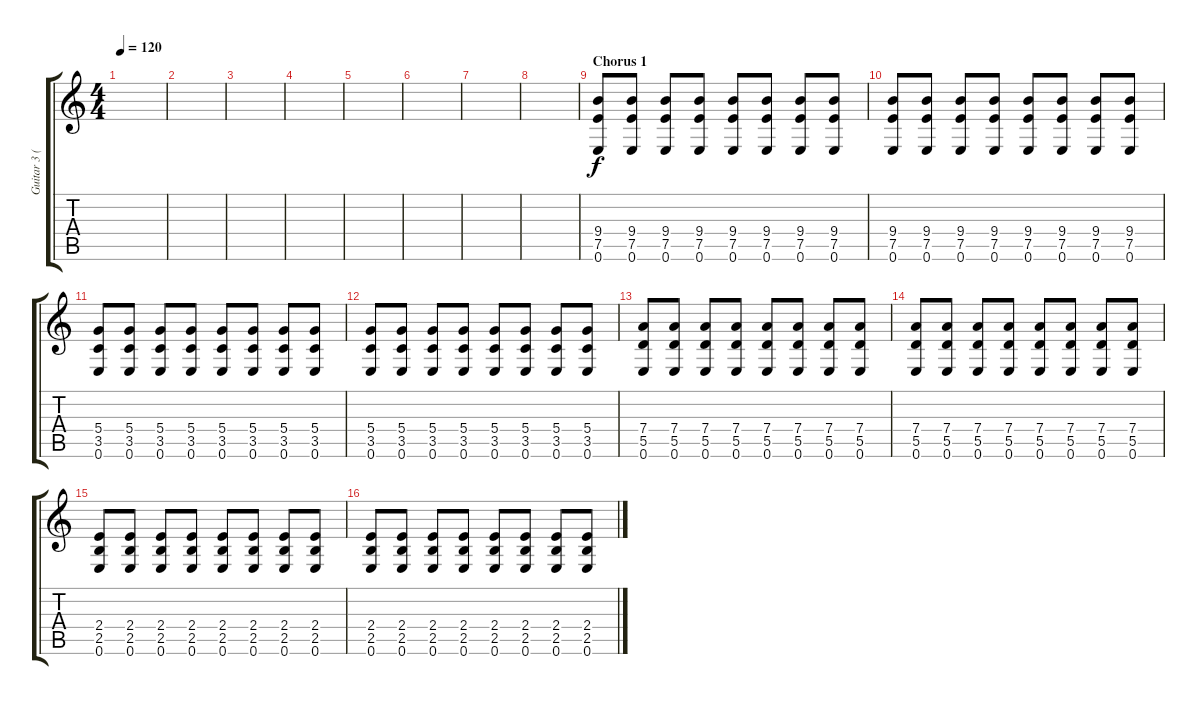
\track ("Guitar 3 (as on LP)" "Guitar 3 (") {instrument distortionguitar}
\staff {score tabs}
\tuning (E4 B3 G3 D3 A2 E2) {hide}
\ts (4 4)
\tempo 120
\clef g2
\ks c
|
|
|
|
|
|
|
|
\section ("" "Chorus 1")
(9.4 7.5 0.6).8{balance 5 instrument distortionguitar} (9.4 7.5 0.6).8 (9.4 7.5 0.6).8 (9.4 7.5 0.6).8 (9.4 7.5 0.6).8 (9.4 7.5 0.6).8 (9.4 7.5 0.6).8 (9.4 7.5 0.6).8 |
(9.4 7.5 0.6).8 (9.4 7.5 0.6).8 (9.4 7.5 0.6).8 (9.4 7.5 0.6).8 (9.4 7.5 0.6).8 (9.4 7.5 0.6).8 (9.4 7.5 0.6).8 (9.4 7.5 0.6).8 |
(5.4 3.5 0.6).8 (5.4 3.5 0.6).8 (5.4 3.5 0.6).8 (5.4 3.5 0.6).8 (5.4 3.5 0.6).8 (5.4 3.5 0.6).8 (5.4 3.5 0.6).8 (5.4 3.5 0.6).8 |
(5.4 3.5 0.6).8 (5.4 3.5 0.6).8 (5.4 3.5 0.6).8 (5.4 3.5 0.6).8 (5.4 3.5 0.6).8 (5.4 3.5 0.6).8 (5.4 3.5 0.6).8 (5.4 3.5 0.6).8 |
(7.4 5.5 0.6).8 (7.4 5.5 0.6).8 (7.4 5.5 0.6).8 (7.4 5.5 0.6).8 (7.4 5.5 0.6).8 (7.4 5.5 0.6).8 (7.4 5.5 0.6).8 (7.4 5.5 0.6).8 |
(7.4 5.5 0.6).8 (7.4 5.5 0.6).8 (7.4 5.5 0.6).8 (7.4 5.5 0.6).8 (7.4 5.5 0.6).8 (7.4 5.5 0.6).8 (7.4 5.5 0.6).8 (7.4 5.5 0.6).8 |
(2.4 2.5 0.6).8 (2.4 2.5 0.6).8 (2.4 2.5 0.6).8 (2.4 2.5 0.6).8 (2.4 2.5 0.6).8 (2.4 2.5 0.6).8 (2.4 2.5 0.6).8 (2.4 2.5 0.6).8 |
(2.4 2.5 0.6).8 (2.4 2.5 0.6).8 (2.4 2.5 0.6).8 (2.4 2.5 0.6).8 (2.4 2.5 0.6).8 (2.4 2.5 0.6).8 (2.4 2.5 0.6).8 (2.4 2.5 0.6).8
